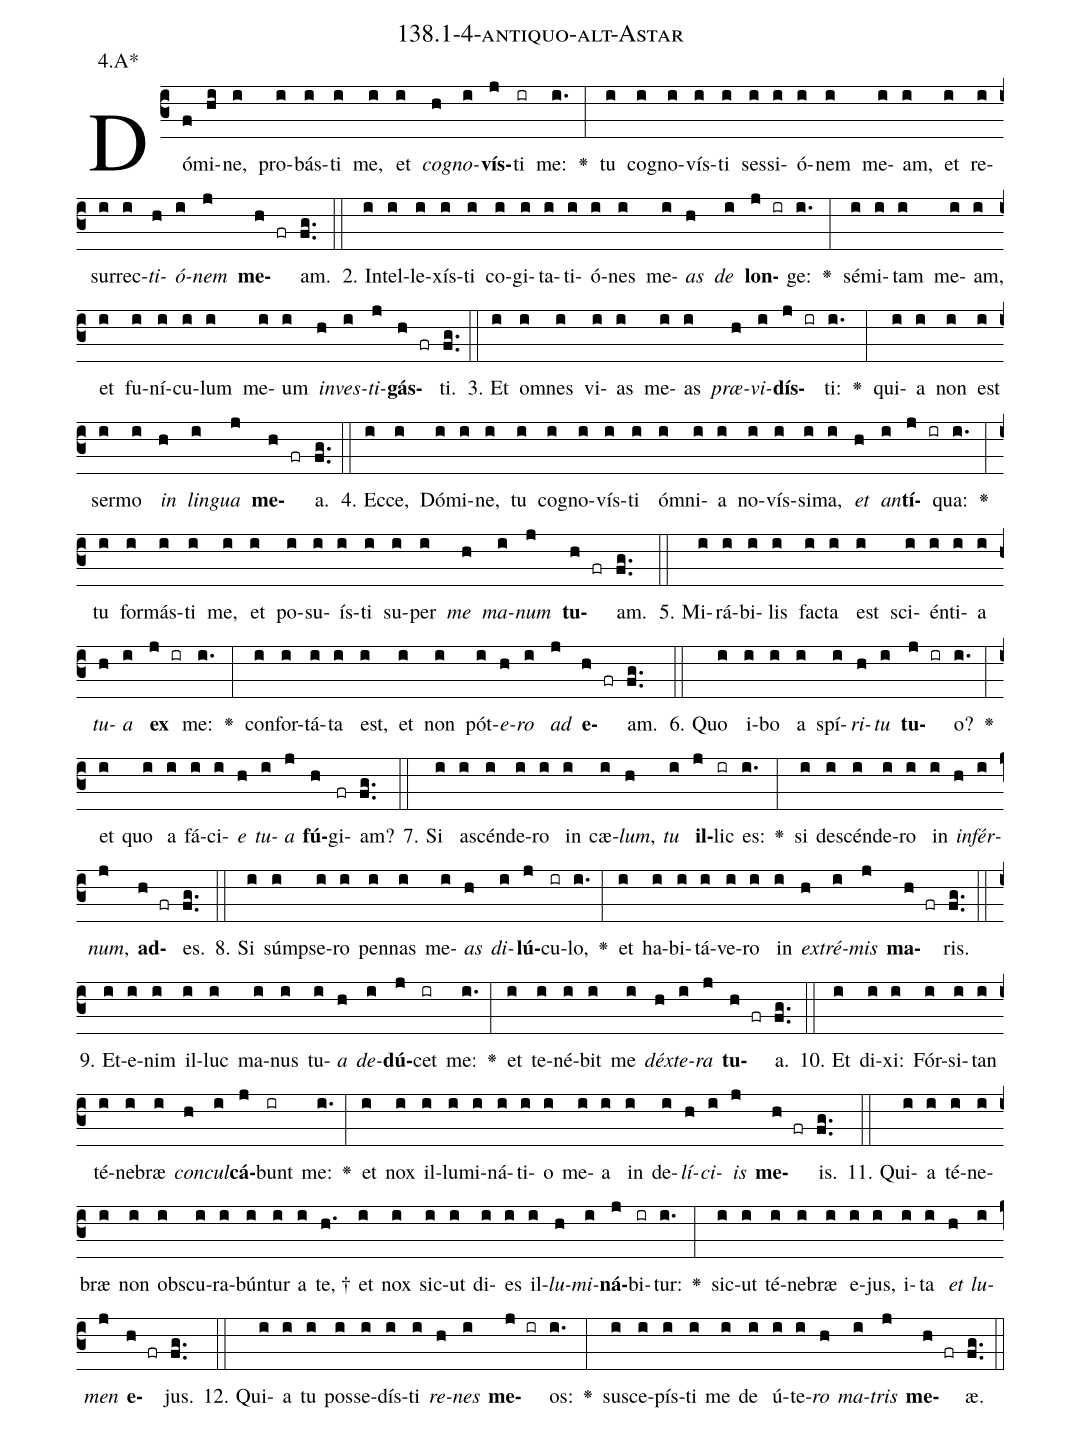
name: 138.1-4-antiquo-alt-Astar;
annotation: 4.A*;
%%
(c3)Dó(f)mi(hi)ne,(i) pro(i)bás(i)ti(i) me,(i) et(i) <i>co</i>(h)<i>gno</i>(i)<b>vís</b>(j)ti(ir) me:(i.) <v>\greheightstar</v>(:) tu(i) co(i)gno(i)vís(i)ti(i) ses(i)si(i)ó(i)nem(i) me(i)am,(i) et(i) re(i)sur(i)rec(i)<i>ti</i>(h)<i>ó</i>(i)<i>nem</i>(j) <b>me</b>(h fr)am.(fg..) (::)
2. In(i)tel(i)le(i)xís(i)ti(i) co(i)gi(i)ta(i)ti(i)ó(i)nes(i) me(i)<i>as</i>(h) <i>de</i>(i) <b>lon</b>(j ir)ge:(i.) <v>\greheightstar</v>(:) sé(i)mi(i)tam(i) me(i)am,(i) et(i) fu(i)ní(i)cu(i)lum(i) me(i)um(i) <i>in</i>(h)<i>ves</i>(i)<i>ti</i>(j)<b>gás</b>(h fr)ti.(fg..) (::)
3. Et(i) om(i)nes(i) vi(i)as(i) me(i)as(i) <i>præ</i>(h)<i>vi</i>(i)<b>dís</b>(j ir)ti:(i.) <v>\greheightstar</v>(:) qui(i)a(i) non(i) est(i) ser(i)mo(i) <i>in</i>(h) <i>lin</i>(i)<i>gua</i>(j) <b>me</b>(h fr)a.(fg..) (::)
4. Ec(i)ce,(i) Dó(i)mi(i)ne,(i) tu(i) co(i)gno(i)vís(i)ti(i) óm(i)ni(i)a(i) no(i)vís(i)si(i)ma,(i) <i>et</i>(h) <i>an</i>(i)<b>tí</b>(j ir)qua:(i.) <v>\greheightstar</v>(:) tu(i) for(i)más(i)ti(i) me,(i) et(i) po(i)su(i)ís(i)ti(i) su(i)per(i) <i>me</i>(h) <i>ma</i>(i)<i>num</i>(j) <b>tu</b>(h fr)am.(fg..) (::)
5. Mi(i)rá(i)bi(i)lis(i) fac(i)ta(i) est(i) sci(i)én(i)ti(i)a(i) <i>tu</i>(h)<i>a</i>(i) <b>ex</b>(j ir) me:(i.) <v>\greheightstar</v>(:) con(i)for(i)tá(i)ta(i) est,(i) et(i) non(i) pót(i)<i>e</i>(h)<i>ro</i>(i) <i>ad</i>(j) <b>e</b>(h fr)am.(fg..) (::)
6. Quo(i) i(i)bo(i) a(i) spí(i)<i>ri</i>(h)<i>tu</i>(i) <b>tu</b>(j ir)o?(i.) <v>\greheightstar</v>(:) et(i) quo(i) a(i) fá(i)ci(i)<i>e</i>(h) <i>tu</i>(i)<i>a</i>(j) <b>fú</b>(h)gi(fr)am?(fg..) (::)
7. Si(i) a(i)scén(i)de(i)ro(i) in(i) cæ(i)<i>lum</i>,(h) <i>tu</i>(i) <b>il</b>(j)lic(ir) es:(i.) <v>\greheightstar</v>(:) si(i) de(i)scén(i)de(i)ro(i) in(i) <i>in</i>(h)<i>fér</i>(i)<i>num</i>,(j) <b>ad</b>(h fr)es.(fg..) (::)
8. Si(i) súmp(i)se(i)ro(i) pen(i)nas(i) me(i)<i>as</i>(h) <i>di</i>(i)<b>lú</b>(j)cu(ir)lo,(i.) <v>\greheightstar</v>(:) et(i) ha(i)bi(i)tá(i)ve(i)ro(i) in(i) <i>ex</i>(h)<i>tré</i>(i)<i>mis</i>(j) <b>ma</b>(h fr)ris.(fg..) (::)
9. Et(i)e(i)nim(i) il(i)luc(i) ma(i)nus(i) tu(i)<i>a</i>(h) <i>de</i>(i)<b>dú</b>(j)cet(ir) me:(i.) <v>\greheightstar</v>(:) et(i) te(i)né(i)bit(i) me(i) <i>déx</i>(h)<i>te</i>(i)<i>ra</i>(j) <b>tu</b>(h fr)a.(fg..) (::)
10. Et(i) di(i)xi:(i) Fór(i)si(i)tan(i) té(i)ne(i)bræ(i) <i>con</i>(h)<i>cul</i>(i)<b>cá</b>(j)bunt(ir) me:(i.) <v>\greheightstar</v>(:) et(i) nox(i) il(i)lu(i)mi(i)ná(i)ti(i)o(i) me(i)a(i) in(i) de(i)<i>lí</i>(h)<i>ci</i>(i)<i>is</i>(j) <b>me</b>(h fr)is.(fg..) (::)
11. Qui(i)a(i) té(i)ne(i)bræ(i) non(i) obs(i)cu(i)ra(i)bún(i)tur(i) a(i) te, †(h.) et(i) nox(i) sic(i)ut(i) di(i)es(i) il(i)<i>lu</i>(h)<i>mi</i>(i)<b>ná</b>(j)bi(ir)tur:(i.) <v>\greheightstar</v>(:) sic(i)ut(i) té(i)ne(i)bræ(i) e(i)jus,(i) i(i)ta(i) <i>et</i>(h) <i>lu</i>(i)<i>men</i>(j) <b>e</b>(h fr)jus.(fg..) (::)
12. Qui(i)a(i) tu(i) pos(i)se(i)dís(i)ti(i) <i>re</i>(h)<i>nes</i>(i) <b>me</b>(j ir)os:(i.) <v>\greheightstar</v>(:) su(i)sce(i)pís(i)ti(i) me(i) de(i) ú(i)te(i)<i>ro</i>(h) <i>ma</i>(i)<i>tris</i>(j) <b>me</b>(h fr)æ.(fg..) (::)
